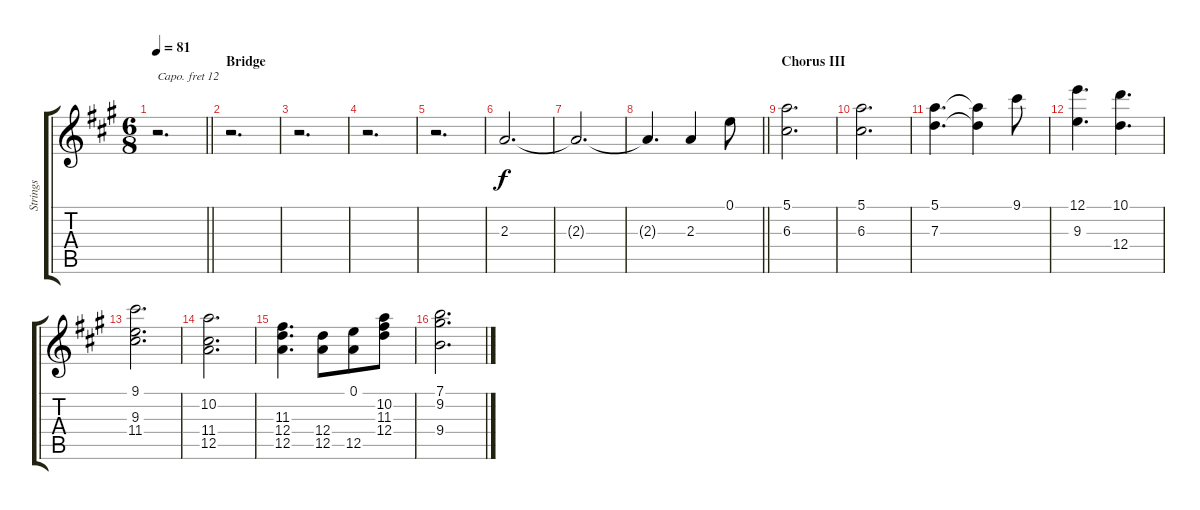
\track ("Strings" "Strings") {instrument stringensemble1}
\staff {score tabs}
\capo 12
\tuning (E4 B3 G3 D3 A2 E2) {hide}
\ts (6 8)
\tempo 81
\clef g2
\barLineRight lightlight
\ks a
r.2{d dy f} |
\section ("" "Bridge")
r.2{d} |
r.2{d} |
r.2{d} |
r.2{d} |
2.3.2{d} |
2.3{t}.2{d} |
\barLineRight lightlight
2.3{t}.4{d} 2.3.4 0.1.8 |
\section ("" "Chorus III")
(5.1 6.3).2{d} |
(5.1 6.3).2{d} |
(5.1 7.3).4{d} (5.1{t} 7.3{t}).4 9.1.8 |
(12.1 9.3).4{d} (10.1 12.4).4{d} |
(9.1 9.3 11.4).2{d} |
(10.2 11.4 12.5).2{d} |
(11.3 12.4 12.5).4{d} (12.4 12.5).8 (0.1 12.5).8 (10.2 11.3 12.4).8 |
(7.1 9.2 9.4).2{d}
